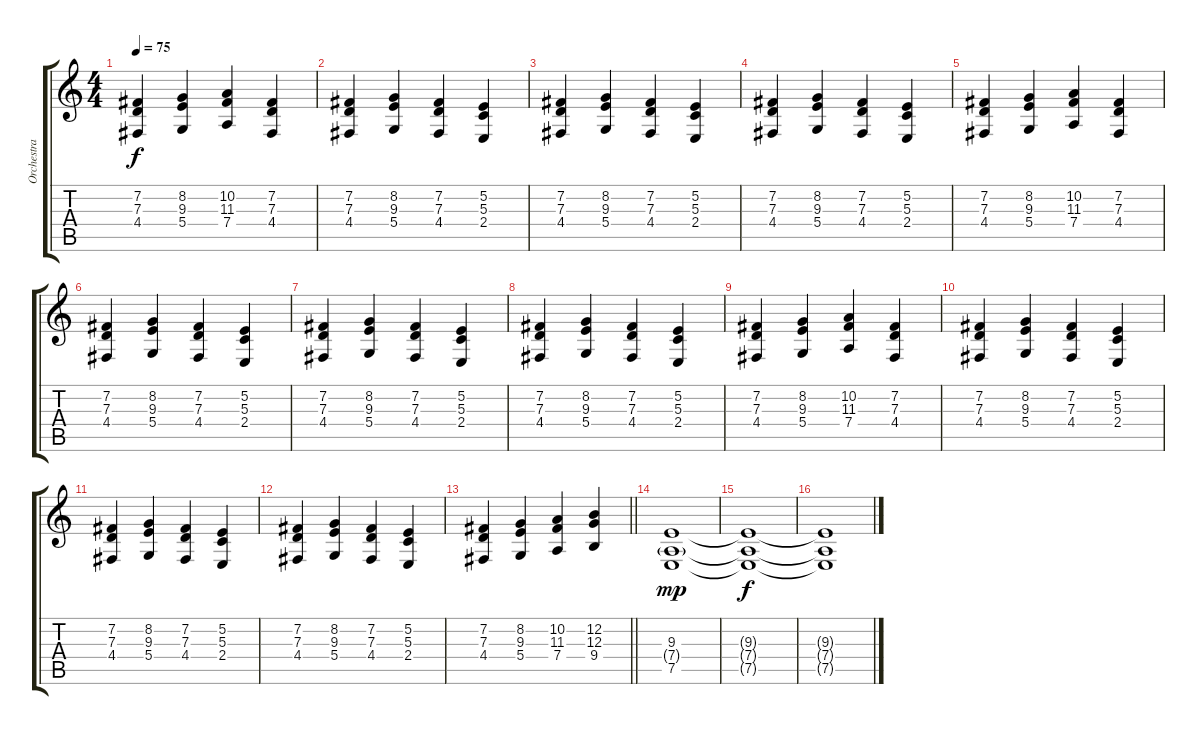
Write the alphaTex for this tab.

\track ("Orchestra" "Orchestra") {instrument stringensemble1}
\staff {score tabs}
\tuning (E4 B3 G3 D3 A2 E2) {hide}
\ts (4 4)
\tempo 75
\clef g2
\ks c
(7.2 7.3 4.4).4{dy f} (8.2 9.3 5.4).4 (10.2 11.3 7.4).4 (7.2 7.3 4.4).4 |
(7.2 7.3 4.4).4 (8.2 9.3 5.4).4 (7.2 7.3 4.4).4 (5.2 5.3 2.4).4 |
(7.2 7.3 4.4).4 (8.2 9.3 5.4).4 (7.2 7.3 4.4).4 (5.2 5.3 2.4).4 |
(7.2 7.3 4.4).4 (8.2 9.3 5.4).4 (7.2 7.3 4.4).4 (5.2 5.3 2.4).4 |
(7.2 7.3 4.4).4 (8.2 9.3 5.4).4 (10.2 11.3 7.4).4 (7.2 7.3 4.4).4 |
(7.2 7.3 4.4).4 (8.2 9.3 5.4).4 (7.2 7.3 4.4).4 (5.2 5.3 2.4).4 |
(7.2 7.3 4.4).4 (8.2 9.3 5.4).4 (7.2 7.3 4.4).4 (5.2 5.3 2.4).4 |
(7.2 7.3 4.4).4 (8.2 9.3 5.4).4 (7.2 7.3 4.4).4 (5.2 5.3 2.4).4 |
(7.2 7.3 4.4).4 (8.2 9.3 5.4).4 (10.2 11.3 7.4).4 (7.2 7.3 4.4).4 |
(7.2 7.3 4.4).4 (8.2 9.3 5.4).4 (7.2 7.3 4.4).4 (5.2 5.3 2.4).4 |
(7.2 7.3 4.4).4 (8.2 9.3 5.4).4 (7.2 7.3 4.4).4 (5.2 5.3 2.4).4 |
(7.2 7.3 4.4).4 (8.2 9.3 5.4).4 (7.2 7.3 4.4).4 (5.2 5.3 2.4).4 |
\barLineRight lightlight
(7.2 7.3 4.4).4 (8.2 9.3 5.4).4 (10.2 11.3 7.4).4 (12.2 12.3 9.4).4 |
\section ("" "")
(9.3 7.4{g} 7.5).1{dy mp} |
(9.3{t} 7.4{t} 7.5{t}).1{dy f} |
(9.3{t} 7.4{t} 7.5{t}).1
